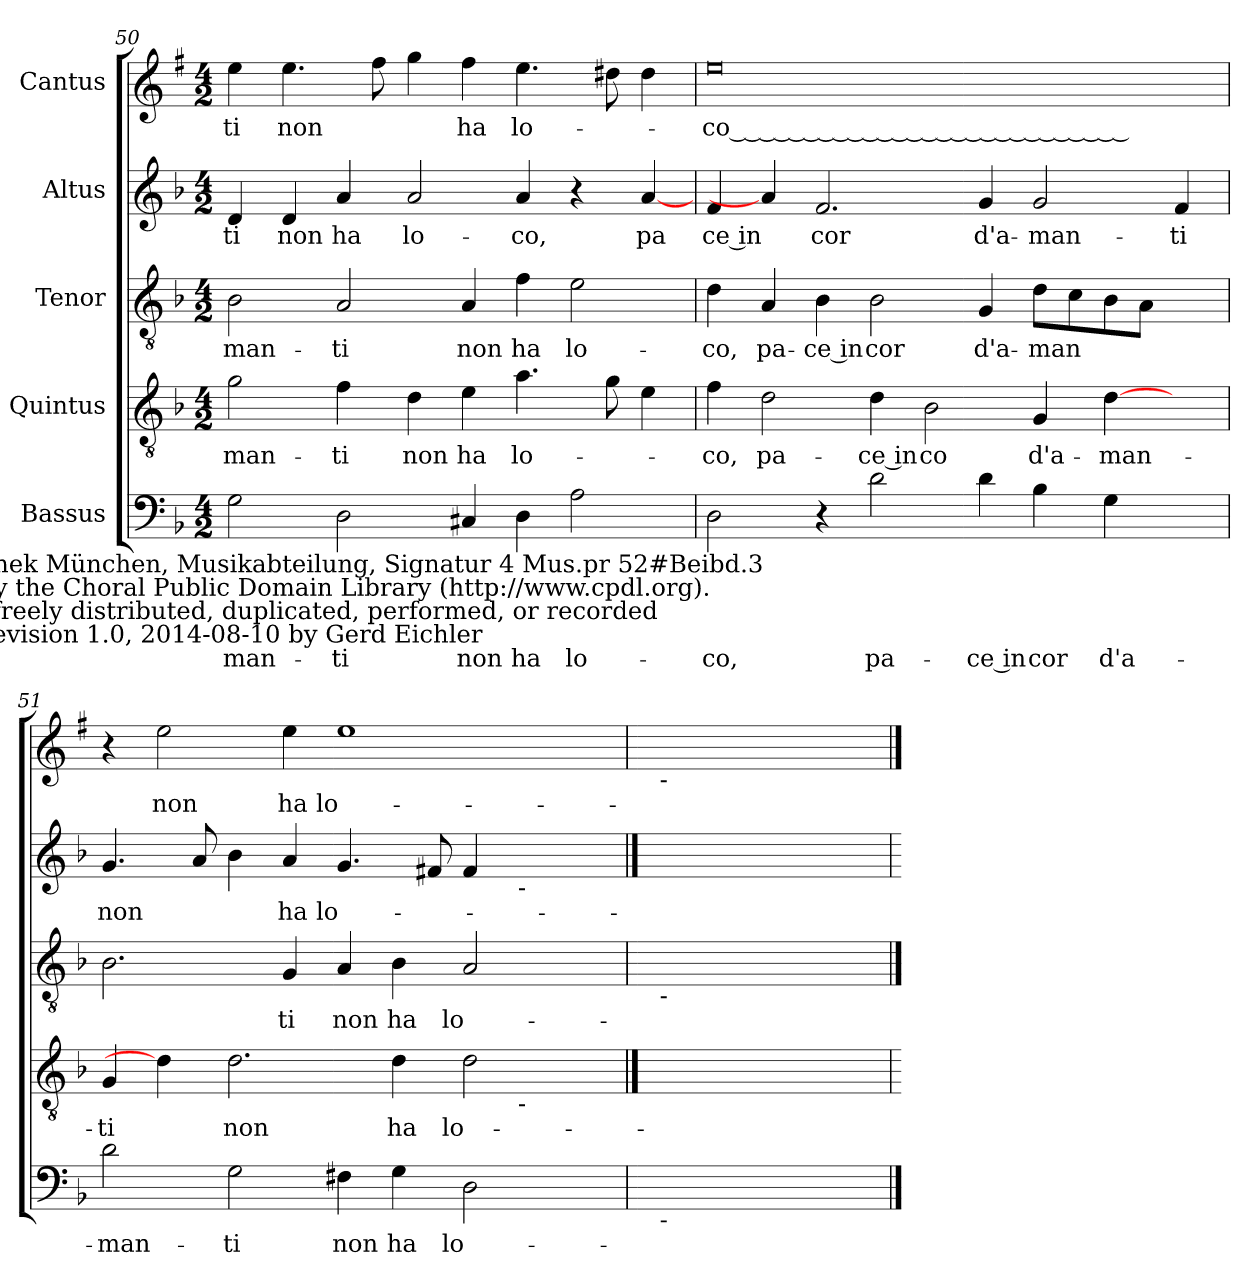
**kern	**text	**kern	**text	**kern	**text	**kern	**text	**kern	**text
*part5	*part5	*part4	*part4	*part3	*part3	*part2	*part2	*part1	*part1
*staff5	*staff5	*staff4	*staff4	*staff3	*staff3	*staff2	*staff2	*staff1	*staff1
*I"Bassus	*	*I"Quintus	*	*I"Tenor	*	*I"Altus	*	*I"Cantus	*
!!LO:LB:g=z
*clefF4	*	*clefGv2	*	*clefGv2	*	*clefG2	*	*clefG2	*
*	*	*	*	*	*	*	*	*ITrd1c2	*
*k[b-]	*	*k[b-]	*	*k[b-]	*	*k[b-]	*	*k[b-]	*
*F:	*	*F:	*	*F:	*	*F:	*	*F:	*
*M4/2	*	*M4/2	*	*M4/2	*	*M4/2	*	*M4/2	*
=50	=50	=50	=50	=50	=50	=50	=50	=50	=50
!LO:TX:b:cj:t=Bayerische Staatsbibliothek München, Musikabteilung, Signatur 4 Mus.pr 52#Beibd.3\nCopyright © 2014 by the Choral Public Domain Library (http&colon;//www.cpdl.org).\nEdition may be freely distributed, duplicated, performed, or recorded\nRevision 1.0, 2014-08-10 by Gerd Eichler	!	!	!	!	!	!	!	!	!
!	!LO:LY:b	!	!LO:LY:b	!	!LO:LY:b	!	!LO:LY:b	!	!LO:LY:b
2G	-man-	2g	-man-	2B-	-man-	4d	-ti	4dd	-ti
!	!	!	!	!	!	!	!LO:LY:b	!	!LO:LY:b
.	.	.	.	.	.	4d	non	4.dd	non
!	!LO:LY:b	!	!LO:LY:b	!	!LO:LY:b	!	!LO:LY:b	!	!
2D	-ti	4f	-ti	2A	-ti	4a	ha	.	.
.	.	.	.	.	.	.	.	8ee	.
!	!	!	!LO:LY:b	!	!	!	!LO:LY:b	!	!
.	.	4d	non	.	.	2a	lo-	4ff	.
!	!LO:LY:b	!	!LO:LY:b	!	!LO:LY:b	!	!	!	!LO:LY:b
4C#X	non	4e	ha	4A	non	.	.	4ee	ha
!	!LO:LY:b	!	!LO:LY:b	!	!LO:LY:b	!	!LO:LY:b	!	!LO:LY:b
4D	ha	4.a	lo-	4f	ha	4a	-co,	4.dd	lo-
!	!LO:LY:b	!	!	!	!LO:LY:b	!	!	!	!
2A	lo-	.	.	2e	lo-	4r	.	.	.
.	.	8g	.	.	.	.	.	8cc#	.
!	!	!	!	!	!	!	!LO:LY:b	!	!
.	.	4e	.	.	.	[4a	pa	4cc#	.
=50A	=50A	=50A	=50A	=50A	=50A	=50A	=50A	=50A	=50A
!	!LO:LY:b	!	!LO:LY:b	!	!LO:LY:b	!	!LO:LY:b	!	!LO:LY:b
2D	-co,	4f	-co,	4d	-co,	4f	ce in	0dd	-co____________________________
!	!	!	!LO:LY:b	!	!LO:LY:b	!	!	!	!
.	.	2d	pa-	4A	pa-	4a]	.	.	.
!	!	!	!	!	!LO:LY:b	!	!LO:LY:b	!	!
4r	.	.	.	4B-	-ce in	2.f	cor	.	.
!	!LO:LY:b	!	!LO:LY:b	!	!LO:LY:b	!	!	!	!
2d	pa-	4d	-ce in	2B-	cor	.	.	.	.
!	!	!	!LO:LY:b	!	!	!	!	!	!
.	.	2B-	co	.	.	.	.	.	.
!	!LO:LY:b	!	!	!	!LO:LY:b	!	!LO:LY:b	!	!
4d	-ce in	.	.	4G	d'a-	4g	d'a-	.	.
!	!LO:LY:b	!	!LO:LY:b	!	!LO:LY:b	!	!LO:LY:b	!	!
4B-	cor	4G	d'a-	8dL	-man	2g	-man-	.	.
.	.	.	.	8c	.	.	.	.	.
!	!LO:LY:b	!	!LO:LY:b	!	!	!	!	!	!
4G	d'a-	[4d	-man-	8B-	.	.	.	.	.
.	.	.	.	8AJ	.	.	.	.	.
!	!	!	!	!	!	!	!LO:LY:b	!	!
4ryy	.	4ryy	.	4ryy	.	4f	-ti	4ryy	.
=51A	=51A	=51A	=51A	=51A	=51A	=51A	=51A	=51A	=51A
!	!LO:LY:b	!	!LO:LY:b	!	!	!	!LO:LY:b	!	!
*	*	*^	*	*	*	*	*	*	*
2d	-man-	4G	1..ryy	-ti	2.B-	.	4.g	non	4r	.
!	!	!	!	!	!	!	!	!	!	!LO:LY:b
.	.	4d]	.	.	.	.	.	.	2dd	non
.	.	.	.	.	.	.	8a	.	.	.
!	!LO:LY:b	!	!	!LO:LY:b	!	!	!	!	!	!
2G	-ti	2.d	.	non	.	.	4b-	.	.	.
!	!	!	!	!	!	!LO:LY:b	!	!LO:LY:b	!	!LO:LY:b
.	.	.	.	.	4G	ti	4a	ha	4dd	ha
!	!LO:LY:b	!	!	!	!	!LO:LY:b	!	!LO:LY:b	!	!LO:LY:b
4F#X	non	.	.	.	4A	non	4.g	lo-	1dd	lo-
!	!LO:LY:b	!	!	!LO:LY:b	!	!LO:LY:b	!	!	!	!
4G	ha	4d	.	ha	4B-	ha	.	.	.	.
.	.	.	.	.	.	.	8f#	.	.	.
!	!LO:LY:b	!	!	!LO:LY:b	!	!LO:LY:b	!	!	!	!
2D	lo-	2d	.	lo-	2A	lo-	4f#	.	.	.
!	!	!	!	!	!	!	!LO:TX:b:t=-	!	!	!
!	!	!	!LO:TX:b:t=-	!	!	!	!	!	!	!
!	!	!	!	!	!	!	!	!LO:LY:b	!	!
.	.	.	2ryy	.	.	.	[4gyy	-co,	.	.
!	!	!	!	!LO:LY:b	!	!	!	!	!	!
4ryy	.	[4dyy	.	-co.	4ryy	.	4ryy	.	4ryy	.
=52A	=52A	==52A	==52A	=52A	=52A	=52A	==52A	=52A	=52A	=52A
!	!	!	!	!	!	!	!	!	!LO:TX:b:t=-	!
!	!	!	!	!	!LO:TX:b:t=-	!	!	!	!	!
!LO:TX:b:t=-	!	!	!	!	!	!	!	!	!	!
!	!LO:LY:b	!	!	!	!	!LO:LY:b	!	!	!	!LO:LY:b
*	*	*v	*v	*	*	*	*	*	*	*
0Gyy	-co.	1..dyy]	.	0Gyy	-co.	1..gyy]	.	0bnyy	-co.
.	.	4ryy	.	.	.	4ryy	.	.	.
==	==	=	==	==	==	=	==	==	==
*-	*-	*-	*-	*-	*-	*-	*-	*-	*-
